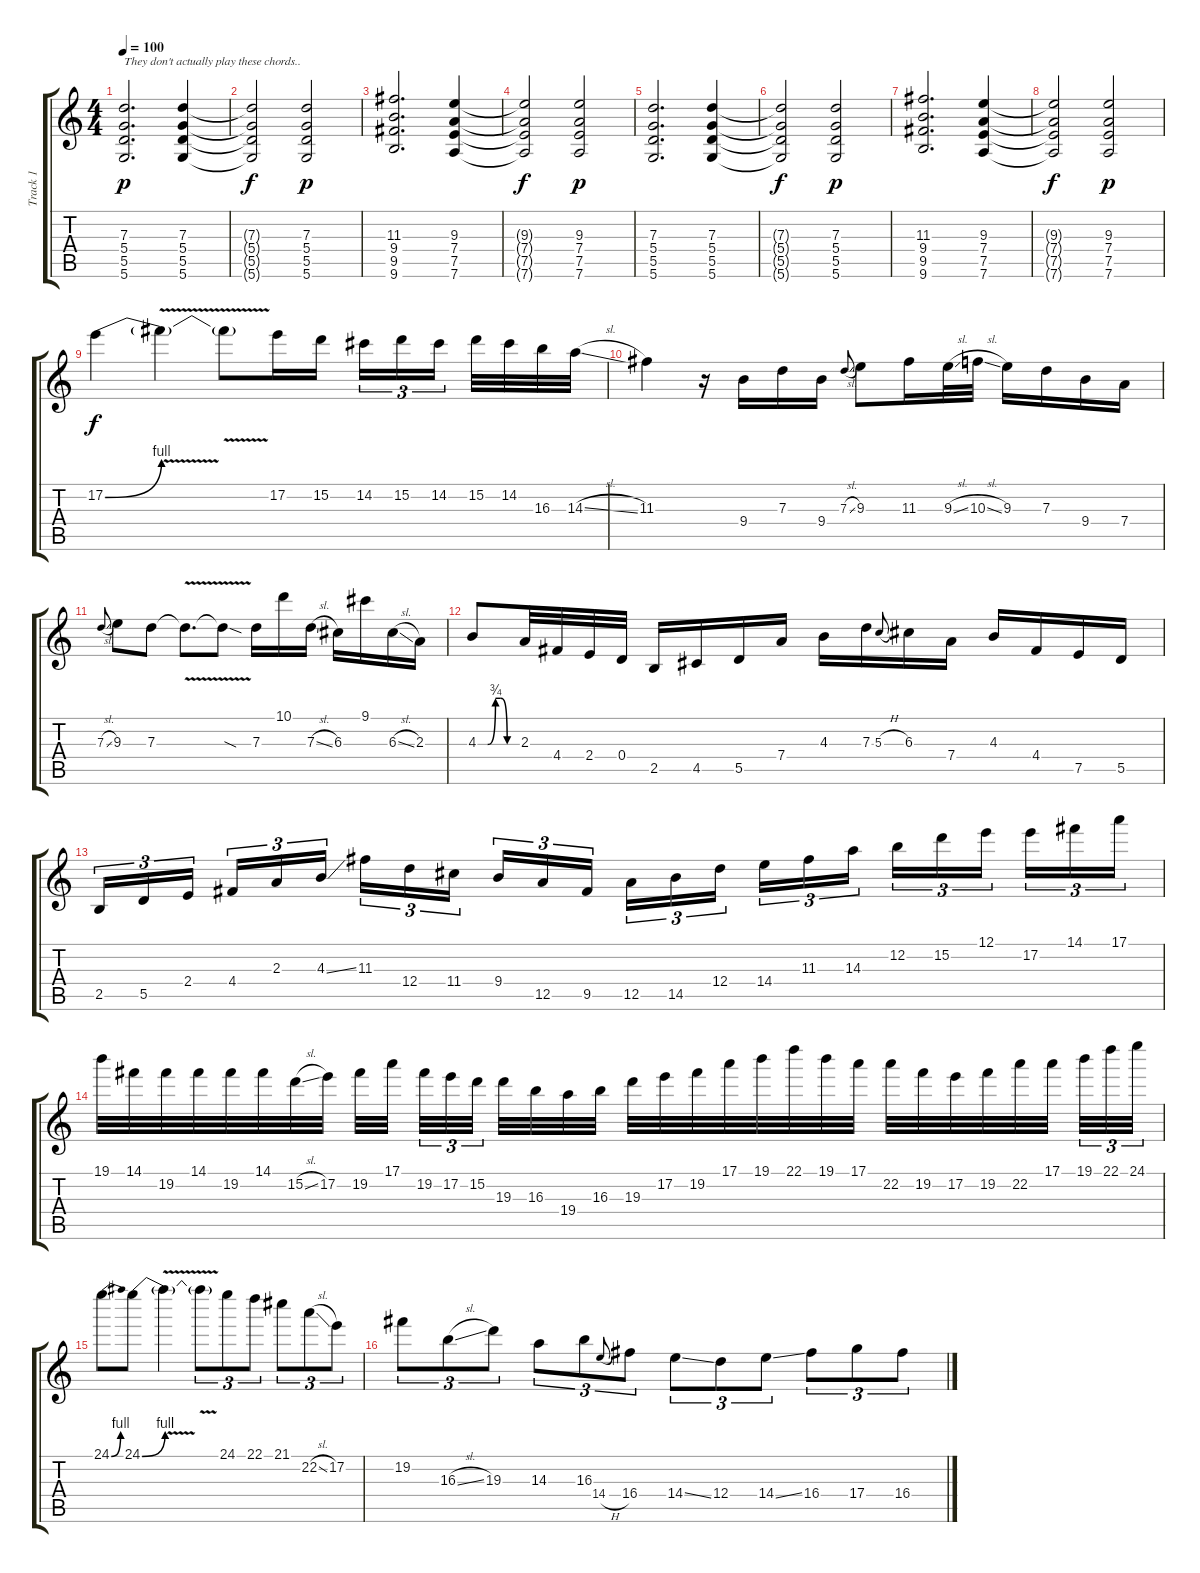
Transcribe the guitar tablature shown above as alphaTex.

\track ("Track 1" "Track 1") {instrument distortionguitar}
\staff {score tabs}
\tuning (E4 B3 G3 D3 A2 D2) {hide}
\ts (4 4)
\tempo 100
\clef g2
\ks c
(7.3 5.4 5.5 5.6).2{d txt "They don't actually play these chords.." dy p balance 8} (7.3 5.4 5.5 5.6).4 |
(7.3{t} 5.4{t} 5.5{t} 5.6{t}).2{dy f} (7.3 5.4 5.5 5.6).2{dy p} |
(11.3 9.4 9.5 9.6).2{d} (9.3 7.4 7.5 7.6).4 |
(9.3{t} 7.4{t} 7.5{t} 7.6{t}).2{dy f} (9.3 7.4 7.5 7.6).2{dy p} |
(7.3 5.4 5.5 5.6).2{d} (7.3 5.4 5.5 5.6).4 |
(7.3{t} 5.4{t} 5.5{t} 5.6{t}).2{dy f} (7.3 5.4 5.5 5.6).2{dy p} |
(11.3 9.4 9.5 9.6).2{d} (9.3 7.4 7.5 7.6).4 |
(9.3{t} 7.4{t} 7.5{t} 7.6{t}).2{dy f} (9.3 7.4 7.5 7.6).2{dy p} |
17.2{be (bend 0 0 60 4)}.4{dy f} 17.2{v t}.4 17.2{t}.8 17.2.16 15.2.16 14.2.16{tu (3 2)} 15.2.16{tu (3 2)} 14.2.16{tu (3 2) beam splitsecondary} 15.2.32 14.2.32 16.3.32 14.3{sl}.32 |
11.3.4 r.16 9.4.16 7.3.16 9.4.16 7.3{sl}.8{gr onbeat} 9.3.8 11.3.16 9.3{sl}.32 10.3{sl}.32 9.3.16 7.3.16 9.4.16 7.4.16 |
7.3{sl}.8{gr onbeat} 9.3.8 7.3.8 7.3{v t}.8{d} 7.3{sod t}.8 7.3.16 10.1.16 7.3{sl}.16 6.3.16 9.1.16 6.3{sl}.16 2.3.16 |
4.3{be (custom 0 0 15 0 27 3 35 3 45 0 60 0)}.8 2.3.32 4.4.32 2.4.32 0.4.32 2.5.16 4.5.16 5.5.16 7.4.16 4.3.16 7.3.16 5.3{h}.8{gr onbeat} 6.3.16 7.4.16 4.3.16 4.4.16 7.5.16 5.5.16 |
2.5.16{tu (3 2)} 5.5.16{tu (3 2)} 2.4.16{tu (3 2) beam splitsecondary} 4.4.16{tu (3 2)} 2.3.16{tu (3 2)} 4.3{ss}.16{tu (3 2)} 11.3.16{tu (3 2)} 12.4.16{tu (3 2)} 11.4.16{tu (3 2) beam splitsecondary} 9.4.16{tu (3 2)} 12.5.16{tu (3 2)} 9.5.16{tu (3 2)} 12.5.16{tu (3 2)} 14.5.16{tu (3 2)} 12.4.16{tu (3 2) beam splitsecondary} 14.4.16{tu (3 2)} 11.3.16{tu (3 2)} 14.3.16{tu (3 2)} 12.2.16{tu (3 2)} 15.2.16{tu (3 2)} 12.1.16{tu (3 2) beam splitsecondary} 17.2.16{tu (3 2)} 14.1.16{tu (3 2)} 17.1.16{tu (3 2)} |
19.1.32 14.1.32 19.2.32 14.1.32 19.2.32 14.1.32 15.2{sl}.32 17.2.32 19.2.32 17.1.32{beam splitsecondary} 19.2.32{tu (3 2)} 17.2.32{tu (3 2)} 15.2.32{tu (3 2) beam splitsecondary} 19.3.32 16.3.32 19.4.32 16.3.32 19.3.32 17.2.32 19.2.32 17.1.32 19.1.32 22.1.32 19.1.32 17.1.32 22.2.32 19.2.32 17.2.32 19.2.32 22.2.32 17.1.32{beam splitsecondary} 19.1.32{tu (3 2)} 22.1.32{tu (3 2)} 24.1.32{tu (3 2)} |
24.1{be (bend 0 0 60 4)}.8 24.1{be (bend 0 0 60 4)}.8 24.1{v t}.4 24.1{t}.8{tu (3 2)} 24.1.8{tu (3 2)} 22.1.8{tu (3 2)} 21.1.8{tu (3 2)} 22.2{sl}.8{tu (3 2)} 17.2.8{tu (3 2)} |
19.2.8{tu (3 2)} 16.3{sl}.8{tu (3 2)} 19.3.8{tu (3 2)} 14.3.8{tu (3 2)} 16.3.8{tu (3 2)} 14.4{h}.8{gr onbeat} 16.4.8{tu (3 2)} 14.4{ss}.8{tu (3 2)} 12.4.8{tu (3 2)} 14.4{ss}.8{tu (3 2)} 16.4.8{tu (3 2)} 17.4.8{tu (3 2)} 16.4{ss}.8{tu (3 2)}
